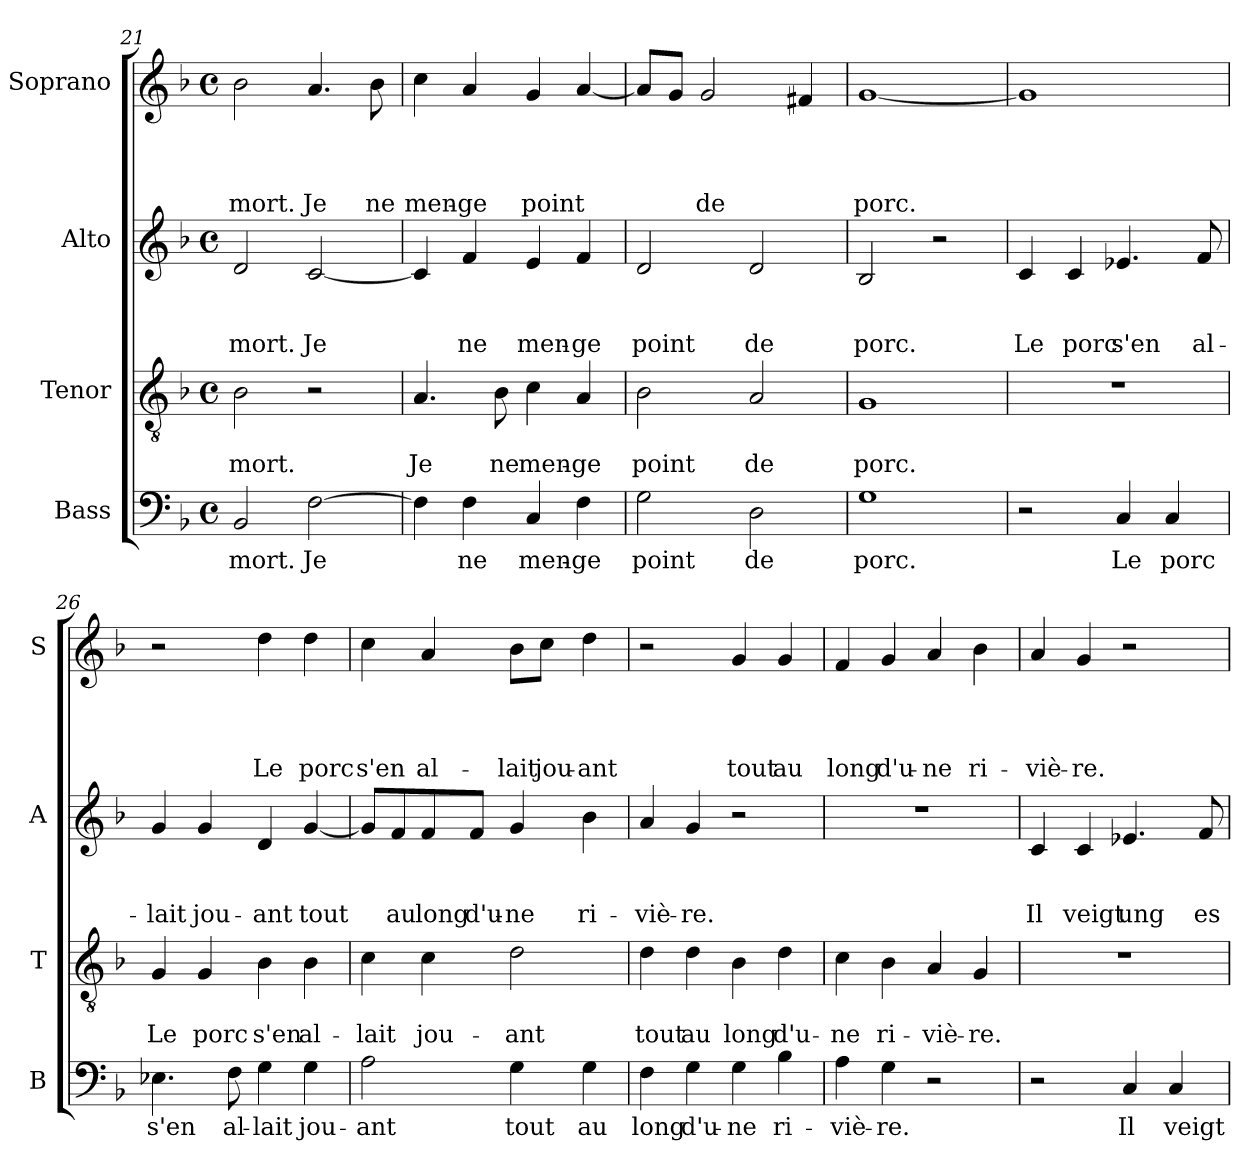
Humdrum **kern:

**kern	**text	**kern	**text	**text	**kern	**text	**text	**text	**kern	**text	**text	**text	**text
*part4	*part4	*part3	*part3	*part3	*part2	*part2	*part2	*part2	*part1	*part1	*part1	*part1	*part1
*staff4	*staff4	*staff3	*staff3	*staff3	*staff2	*staff2	*staff2	*staff2	*staff1	*staff1	*staff1	*staff1	*staff1
*I"Bass	*	*I"Tenor	*	*	*I"Alto	*	*	*	*I"Soprano	*	*	*	*
*I'B	*	*I'T	*	*	*I'A	*	*	*	*I'S	*	*	*	*
!!LO:LB:g=z
*clefF4	*	*clefGv2	*	*	*clefG2	*	*	*	*clefG2	*	*	*	*
*k[b-]	*	*k[b-]	*	*	*k[b-]	*	*	*	*k[b-]	*	*	*	*
*F:	*	*F:	*	*	*F:	*	*	*	*F:	*	*	*	*
*M4/4	*	*M4/4	*	*	*M4/4	*	*	*	*M4/4	*	*	*	*
*met(c)	*	*met(c)	*	*	*met(c)	*	*	*	*met(c)	*	*	*	*
=21	=21	=21	=21	=21	=21	=21	=21	=21	=21	=21	=21	=21	=21
2BB-/	mort.	2B-\	.	mort.	2d/	.	.	mort.	2b-\	.	.	.	mort.
[2F\	Je	2r	.	.	[2c/	.	.	Je	4.a/	.	.	.	Je
.	.	.	.	.	.	.	.	.	8b-\	.	.	.	ne
=22	=22	=22	=22	=22	=22	=22	=22	=22	=22	=22	=22	=22	=22
4F\]	.	4.A/	.	Je	4c/]	.	.	.	4cc\	.	.	.	men-
4F\	ne	.	.	.	4f/	.	.	ne	4a/	.	.	.	-ge
.	.	8B-\	.	ne	.	.	.	.	.	.	.	.	.
4C/	men-	4c\	.	men-	4e/	.	.	men-	4g/	.	.	.	point
4F\	-ge	4A/	.	-ge	4f/	.	.	-ge	[4a/	.	.	.	.
=23	=23	=23	=23	=23	=23	=23	=23	=23	=23	=23	=23	=23	=23
2G\	point	2B-\	.	point	2d/	.	.	point	8a/L]	.	.	.	.
.	.	.	.	.	.	.	.	.	8g/J	.	.	.	.
.	.	.	.	.	.	.	.	.	2g/	.	.	.	de
2D\	de	2A/	.	de	2d/	.	.	de	.	.	.	.	.
.	.	.	.	.	.	.	.	.	4f#X/	.	.	.	.
=24	=24	=24	=24	=24	=24	=24	=24	=24	=24	=24	=24	=24	=24
1G	porc.	1G	.	porc.	2B-/	.	.	porc.	[1g	.	.	.	porc.
.	.	.	.	.	2r	.	.	.	.	.	.	.	.
=25	=25	=25	=25	=25	=25	=25	=25	=25	=25	=25	=25	=25	=25
2r	.	1r	.	.	4c/	.	.	Le	1g]	.	.	.	.
.	.	.	.	.	4c/	.	.	porc	.	.	.	.	.
4C/	Le	.	.	.	4.e-X/	.	.	s'en	.	.	.	.	.
4C/	porc	.	.	.	.	.	.	.	.	.	.	.	.
.	.	.	.	.	8f/	.	.	al-	.	.	.	.	.
!!LO:LB:g=z
=26	=26	=26	=26	=26	=26	=26	=26	=26	=26	=26	=26	=26	=26
4.E-X\	s'en	4G/	.	Le	4g/	.	.	-lait	2r	.	.	.	.
.	.	4G/	.	porc	4g/	.	.	jou-	.	.	.	.	.
8F\	al-	.	.	.	.	.	.	.	.	.	.	.	.
4G\	-lait	4B-\	.	s'en	4d/	.	.	-ant	4dd\	.	.	.	Le
4G\	jou-	4B-\	.	al-	[4g/	.	.	tout	4dd\	.	.	.	porc
=27	=27	=27	=27	=27	=27	=27	=27	=27	=27	=27	=27	=27	=27
2A\	-ant	4c\	.	-lait	8g/L]	.	.	.	4cc\	.	.	.	s'en
.	.	.	.	.	8f/	.	.	au	.	.	.	.	.
.	.	4c\	.	jou-	8f/	.	.	long	4a/	.	.	.	al-
.	.	.	.	.	8f/J	.	.	d'u-	.	.	.	.	.
4G\	tout	2d\	.	-ant	4g/	.	.	-ne	8b-\L	.	.	.	-lait
.	.	.	.	.	.	.	.	.	8cc\J	.	.	.	jou-
4G\	au	.	.	.	4b-\	.	.	ri-	4dd\	.	.	.	-ant
=28	=28	=28	=28	=28	=28	=28	=28	=28	=28	=28	=28	=28	=28
4F\	long	4d\	.	tout	4a/	.	.	-viè-	2r	.	.	.	.
4G\	d'u-	4d\	.	au	4g/	.	.	-re.	.	.	.	.	.
4G\	-ne	4B-\	.	long	2r	.	.	.	4g/	.	.	.	tout
4B-\	ri-	4d\	.	d'u-	.	.	.	.	4g/	.	.	.	au
=29	=29	=29	=29	=29	=29	=29	=29	=29	=29	=29	=29	=29	=29
4A\	-viè-	4c\	.	-ne	1r	.	.	.	4f/	.	.	.	long
4G\	-re.	4B-\	.	ri-	.	.	.	.	4g/	.	.	.	d'u-
2r	.	4A/	.	-viè-	.	.	.	.	4a/	.	.	.	-ne
.	.	4G/	.	-re.	.	.	.	.	4b-\	.	.	.	ri-
=30	=30	=30	=30	=30	=30	=30	=30	=30	=30	=30	=30	=30	=30
2r	.	1r	.	.	4c/	.	.	Il	4a/	.	.	.	-viè-
.	.	.	.	.	4c/	.	.	veigt	4g/	.	.	.	-re.
4C/	Il	.	.	.	4.e-X/	.	.	ung	2r	.	.	.	.
4C/	veigt	.	.	.	.	.	.	.	.	.	.	.	.
.	.	.	.	.	8f/	.	.	es-	.	.	.	.	.
=	=	=	=	=	=	=	=	=	=	=	=	=	=
*-	*-	*-	*-	*-	*-	*-	*-	*-	*-	*-	*-	*-	*-
